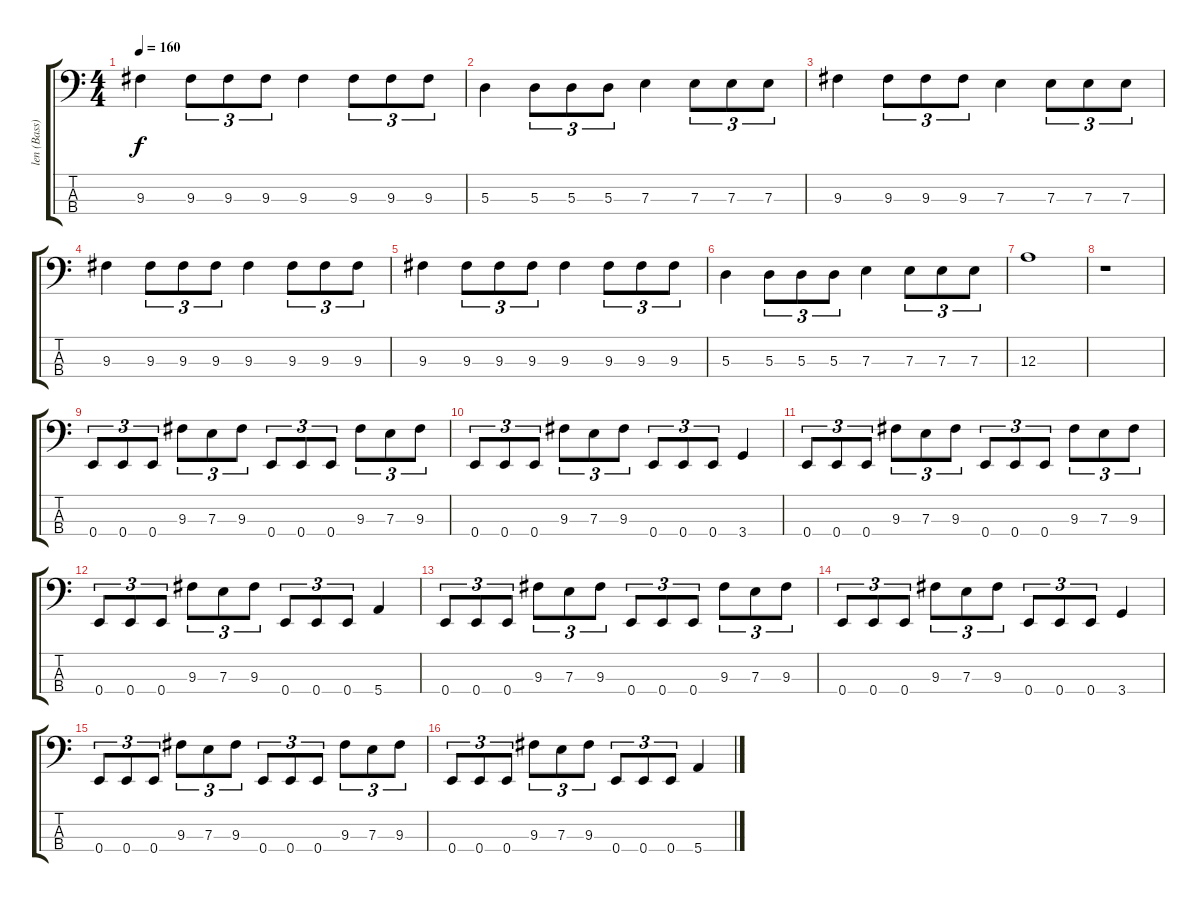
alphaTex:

\track ("len (Bass)" "len (Bass)") {instrument electricbasspick}
\staff {score tabs}
\tuning (G2 D2 A1 E1) {hide}
\ts (4 4)
\tempo 160
\clef f4
\ks c
9.3.4{dy f} 9.3.8{tu (3 2)} 9.3.8{tu (3 2)} 9.3.8{tu (3 2)} 9.3.4 9.3.8{tu (3 2)} 9.3.8{tu (3 2)} 9.3.8{tu (3 2)} |
5.3.4 5.3.8{tu (3 2)} 5.3.8{tu (3 2)} 5.3.8{tu (3 2)} 7.3.4 7.3.8{tu (3 2)} 7.3.8{tu (3 2)} 7.3.8{tu (3 2)} |
9.3.4 9.3.8{tu (3 2)} 9.3.8{tu (3 2)} 9.3.8{tu (3 2)} 7.3.4 7.3.8{tu (3 2)} 7.3.8{tu (3 2)} 7.3.8{tu (3 2)} |
9.3.4 9.3.8{tu (3 2)} 9.3.8{tu (3 2)} 9.3.8{tu (3 2)} 9.3.4 9.3.8{tu (3 2)} 9.3.8{tu (3 2)} 9.3.8{tu (3 2)} |
9.3.4 9.3.8{tu (3 2)} 9.3.8{tu (3 2)} 9.3.8{tu (3 2)} 9.3.4 9.3.8{tu (3 2)} 9.3.8{tu (3 2)} 9.3.8{tu (3 2)} |
5.3.4 5.3.8{tu (3 2)} 5.3.8{tu (3 2)} 5.3.8{tu (3 2)} 7.3.4 7.3.8{tu (3 2)} 7.3.8{tu (3 2)} 7.3.8{tu (3 2)} |
12.3.1 |
r.1 |
0.4.8{tu (3 2)} 0.4.8{tu (3 2)} 0.4.8{tu (3 2)} 9.3.8{tu (3 2)} 7.3.8{tu (3 2)} 9.3.8{tu (3 2)} 0.4.8{tu (3 2)} 0.4.8{tu (3 2)} 0.4.8{tu (3 2)} 9.3.8{tu (3 2)} 7.3.8{tu (3 2)} 9.3.8{tu (3 2)} |
0.4.8{tu (3 2)} 0.4.8{tu (3 2)} 0.4.8{tu (3 2)} 9.3.8{tu (3 2)} 7.3.8{tu (3 2)} 9.3.8{tu (3 2)} 0.4.8{tu (3 2)} 0.4.8{tu (3 2)} 0.4.8{tu (3 2)} 3.4.4 |
0.4.8{tu (3 2)} 0.4.8{tu (3 2)} 0.4.8{tu (3 2)} 9.3.8{tu (3 2)} 7.3.8{tu (3 2)} 9.3.8{tu (3 2)} 0.4.8{tu (3 2)} 0.4.8{tu (3 2)} 0.4.8{tu (3 2)} 9.3.8{tu (3 2)} 7.3.8{tu (3 2)} 9.3.8{tu (3 2)} |
0.4.8{tu (3 2)} 0.4.8{tu (3 2)} 0.4.8{tu (3 2)} 9.3.8{tu (3 2)} 7.3.8{tu (3 2)} 9.3.8{tu (3 2)} 0.4.8{tu (3 2)} 0.4.8{tu (3 2)} 0.4.8{tu (3 2)} 5.4.4 |
0.4.8{tu (3 2)} 0.4.8{tu (3 2)} 0.4.8{tu (3 2)} 9.3.8{tu (3 2)} 7.3.8{tu (3 2)} 9.3.8{tu (3 2)} 0.4.8{tu (3 2)} 0.4.8{tu (3 2)} 0.4.8{tu (3 2)} 9.3.8{tu (3 2)} 7.3.8{tu (3 2)} 9.3.8{tu (3 2)} |
0.4.8{tu (3 2)} 0.4.8{tu (3 2)} 0.4.8{tu (3 2)} 9.3.8{tu (3 2)} 7.3.8{tu (3 2)} 9.3.8{tu (3 2)} 0.4.8{tu (3 2)} 0.4.8{tu (3 2)} 0.4.8{tu (3 2)} 3.4.4 |
0.4.8{tu (3 2)} 0.4.8{tu (3 2)} 0.4.8{tu (3 2)} 9.3.8{tu (3 2)} 7.3.8{tu (3 2)} 9.3.8{tu (3 2)} 0.4.8{tu (3 2)} 0.4.8{tu (3 2)} 0.4.8{tu (3 2)} 9.3.8{tu (3 2)} 7.3.8{tu (3 2)} 9.3.8{tu (3 2)} |
0.4.8{tu (3 2)} 0.4.8{tu (3 2)} 0.4.8{tu (3 2)} 9.3.8{tu (3 2)} 7.3.8{tu (3 2)} 9.3.8{tu (3 2)} 0.4.8{tu (3 2)} 0.4.8{tu (3 2)} 0.4.8{tu (3 2)} 5.4.4
